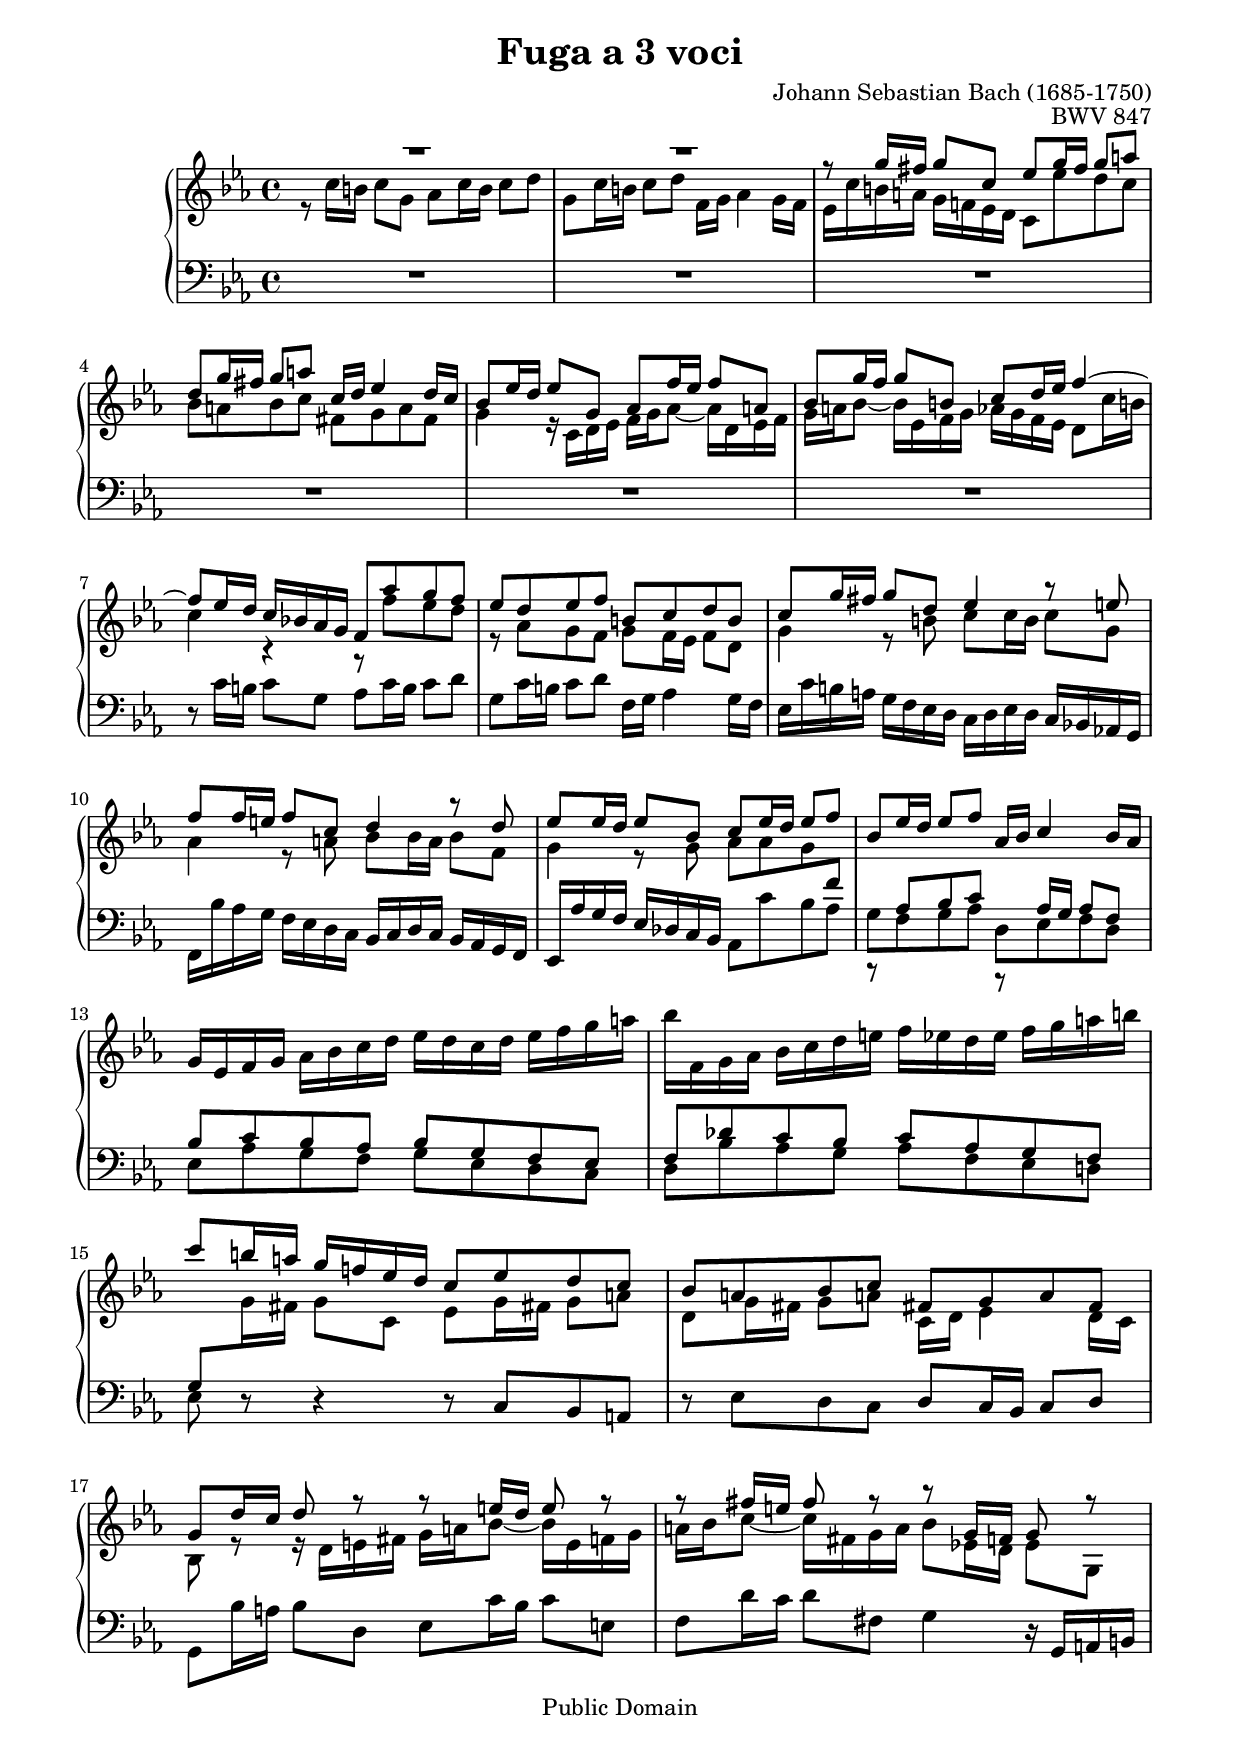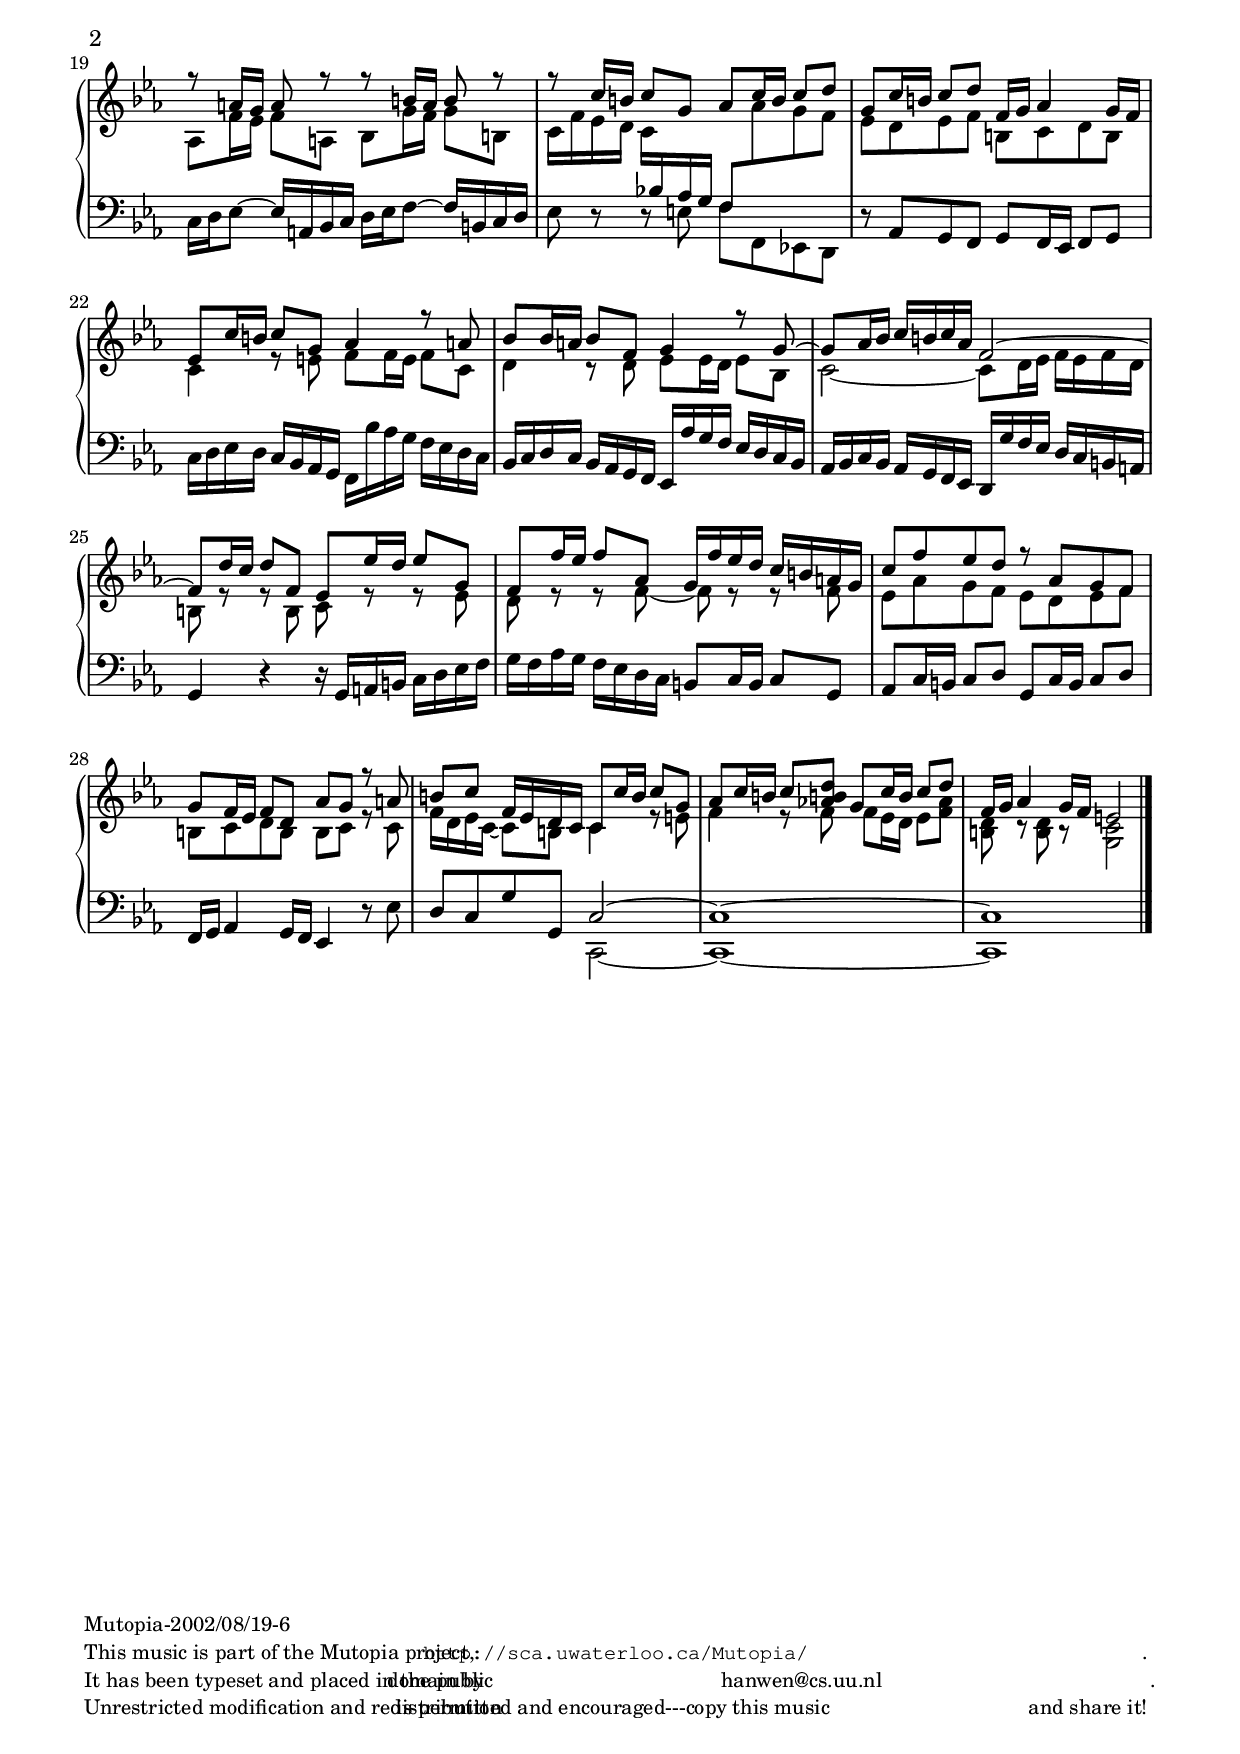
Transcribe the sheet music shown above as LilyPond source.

\header {
    title = "Fuga a 3 voci"
    opus = "BWV 847-Fuga"
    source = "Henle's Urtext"
    composer = "Johann Sebastian Bach (1685-1750)"
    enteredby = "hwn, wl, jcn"

				% mutopia headers.
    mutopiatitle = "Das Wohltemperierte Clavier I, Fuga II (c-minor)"
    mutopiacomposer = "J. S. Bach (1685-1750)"
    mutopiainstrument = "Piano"
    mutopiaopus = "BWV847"
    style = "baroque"
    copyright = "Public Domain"
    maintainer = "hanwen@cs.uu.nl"
    %% TODO: handle \footer, \head[er] properly
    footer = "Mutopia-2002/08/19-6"

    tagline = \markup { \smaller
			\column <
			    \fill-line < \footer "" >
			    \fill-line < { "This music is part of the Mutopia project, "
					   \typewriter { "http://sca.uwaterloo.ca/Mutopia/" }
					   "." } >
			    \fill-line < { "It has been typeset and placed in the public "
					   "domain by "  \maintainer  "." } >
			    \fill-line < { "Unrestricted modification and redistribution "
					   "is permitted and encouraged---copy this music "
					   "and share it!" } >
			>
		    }
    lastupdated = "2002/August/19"
}


%{
We really want this piece on 2 pages.

tweaks:  we use 19 iso. 20 pt staff space, and squeeze up the spacing a bit.

the few forced linebreaks were an earlier attempt to get the spacing
to match up.

%}


\version "2.3.22"




dux = \context Voice=two  \relative c''{
    \voiceTwo
    \clef violin

    r8 c16 b c8 g as c16 b c8 d |
    g, c16 b c8 d f,16 g as4 g16 f |
    es c' b a g f! es d c8 es' d c | \break 
    bes a bes c fis, g a fis |
    %%5
    g4 r16 c, d es f g as8~ as16 d, es f |
    g a bes8 ~ bes16 es, f g as g f es d8 c'16 b! |  \break
				% forced accident!
    c4 r4 r8 f es d |
    r8 as g f g f16 es f8 d | 
    g4 r8 b c c16 b c8 g |
    %%10 
    as4 r8 a bes bes16 a bes8 f |
    g4 r8 g as as g
    \change Staff = bass \stemUp 
    f |
    r8 
    as, bes c r8 as16 g as8 f8 |
    bes8 c bes as bes g f es |
    f des' c bes c as g f |
    %%15
    g8
    \change Staff = treble
    \stemDown

    g'16 fis g8 c, 
    es
    g16 fis! g8 a |
    d, g16 fis g8 a! c,16 d es4 d16 c |  % forced accident!
    bes8 r8 r16 d e fis g a bes8 ~ bes16 e, f g |
    a bes c8 ~ c16 fis,16 g a bes8 es,!16 d es8 g, |
    \break 
    as f'16 es f8 a,8 bes g'16 f g8 b, |
    %%20
    c16 f es d
    c
    \change Staff = bass
    \stemUp
    bes! as g 
    f8 \change Staff = treble
    \stemDown
    as' g f |
    es d es f b, c d b |
    c4 r8 e8 f f16 e f8 c |
    d4 r8 d8 es8 es16 d es8 bes |
    c2 ~ c8 d16 es f es f d |
    %%25
    b8 r8 r b c r r es |
    d r r f ~ f r r f |
    es as g f es d es f |
    b, c d b b c r c |
    f16 d es c ~ c8 b c4 r8 e |
    %%30
    f4 r8 f f es16 d es8 <f as> |
    <b, d> r <b d> r <g c>2 |
}


comes = \context Voice=one  \relative c'' {
    \voiceOne
    \override MultiMeasureRest  #'staff-position = #6 
    R1 |
    R1 |
    r8 g'16 fis g8 c, es g16 fis g8 a |
    d,8 g16 fis g8 a c,16 d es4 d16 c |
    %%5
    bes8 es16 d es8 g,8 as f'16 es f8 a, 
    bes8 g'16 f g8 b, c8 d16 es f4 ~ |
    f8 es16 d c16 bes ! as g f8 as' g f 
    es d es f b, c d b |
    c g'16 fis g8 d es4 r8 e8 |
    %%10 
    f f16 e f8 c8 d4 r8 d |
    es8 es16 d es8 bes c es16 d es8 f |
    bes, es16 d es8 f as,16 bes c4 bes16 as |
    \stemNeutral g16 es f g as bes c d es d c d es f g a |
    bes f, g as bes c d e f es d es f g a b |
    %%15
    \stemUp c8 b16 a g f! es d c8 es d c |
    bes a bes c fis,! g a fis |    % forced accident
    g8 d'16 c d8 r8 r8 e16 d e8 r8 |
    r fis16 e fis8 r r g,16 f g8 r8 |
    r8 a16 g a8 r r b16 a b8 r |
    %%20
    r8 c16 b c8 g as c16 b c8 d |
    g, c16 b c8 d f,16 g as4 g16 f |
    es8 c'16 b c8 g as4 r8 a |
    bes8 bes16 a bes8 f8 g4 r8 g ~ |
    g as16 bes c b c as f2 ~ |
    %%25
    f8 d'16 c d8 f, es es'16 d es8 g, |
    f f'16 es f8 as, g16 f' es d c b a g |
    c8 f es d r as g f |
    g f16 es f8 d as' g r a |
    b c f,16 es d c c8 c'16 b c8 g |
    %%30
    as c16 b c8 <d b ! as !> g,8 c16 b c8 d |
    f,16 g as4 g16 f e2 |
}

bassdux = \context Voice=three  \relative c' {
    \clef bass
    R1 |
    R |
    R |
    R |
    %%5
    R |
    R1 |
    r8 c16 b c8 g as c16 b c8 d |
    g, c16 b c8 d f,16 g as4 g16 f | 
    es c' b a g f es d c d es d c bes! as! g |
				% -> \classic_accidentals
    %%10
    f bes' as g f es d c bes c d c bes as g f |
    es as' g f es des c bes as8 c' bes as |
    g8 f g as d, es f d |
    es as g f g es d c |
    d bes' as g as f es d! |
    %%15
    es8 r8 r4 r8 c bes a |
    r es' d c d c16 bes c8 d |
    g,8 bes'16 a bes8 d, es c'16 bes c8 e, |
    f d'16 c d8 fis, g4 r16 g, a b |
    c16 d es8~ es16 a, bes c d es f8~ f16 b, c d |
    %%20 
				% es8 r r e f f, es! d |     % -> \classic_accidentals
    es8 r r e \stemNeutral \stemDown f f, es! d \stemNeutral |
    r as' g f g f16 es f8 g |
    c16 d es d c bes as g f bes' as g f es d c |
    bes c d c bes as g f es as' g f es d c bes |
    as bes c bes as g f es d g' f es d c b a |
    %%25
    g4 r4 r16 g a b c d es f |
    g f as g f es d c b8 c16 b c8 g |
    as c16 b c8 d g, c16 b c8 d |
    f,16 g as4 g16 f es4 r8 es' |
    d c g' g, 
    %%30
    << {  c2 ~ | c1 ~ | c1 } \\
       {   c,2 ~ | c1 ~ | c1 }
   >> 
}


\book {
    \score {

	\context Score \with
	{
	    \override SpacingSpanner #'spacing-increment = #1.0
	    \override SpacingSpanner #'shortest-duration-space = #1.9	
	} \context PianoStaff << 
	    \override Score.TimeSignature  #'style = #'C
	    \context Staff = treble <<
		\key c \minor
		\dux
		{ \comes \bar "|." }
		\time 4/4
	    >>
	    \context Staff = bass <<
		\key c \minor
		\bassdux
	    >>
	>>

	\header{
	    opus = "BWV 847"
	}
	\layout {}
	\midi {
	    \tempo 4 =84
	}
    }
    \paper {
	linewidth = 18.0 \cm
    }
}
